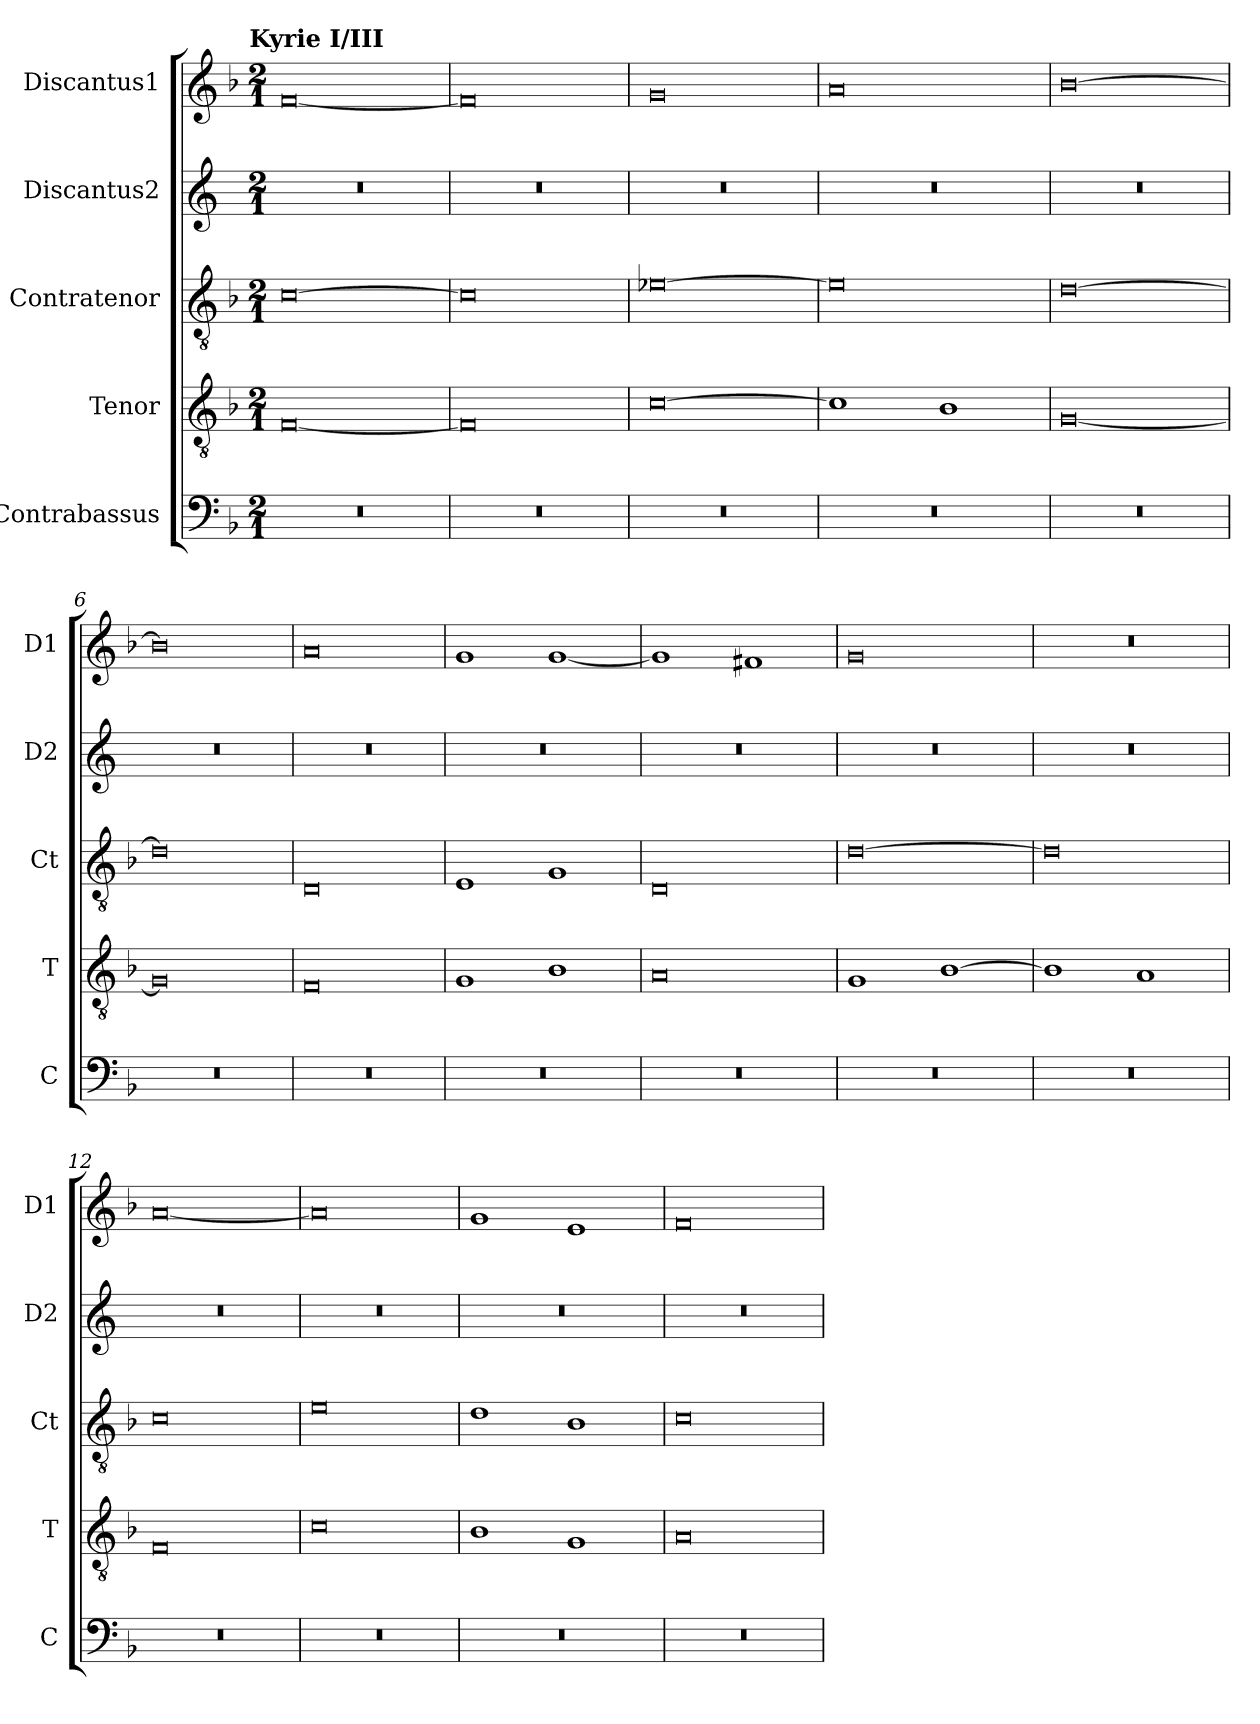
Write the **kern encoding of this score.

**kern	**kern	**kern	**kern	**kern
*part5	*part4	*part3	*part2	*part1
*staff5	*staff4	*staff3	*staff2	*staff1
*I"Contrabassus	*I"Tenor	*I"Contratenor	*I"Discantus2	*I"Discantus1
*I'C	*I'T	*I'Ct	*I'D2	*I'D1
*clefF4	*clefGv2	*clefGv2	*clefG2	*clefG2
*k[b-]	*k[b-]	*k[b-]	*k[]	*k[b-]
!!LO:TX:omd:t=Kyrie I/III
*M2/1	*M2/1	*M2/1	*M2/1	*M2/1
=1	=1	=1	=1	=1
0r	[0F	[0c	0r	[0f
=2	=2	=2	=2	=2
0r	0F]	0c]	0r	0f]
=3	=3	=3	=3	=3
0r	[0c	[0e-X	0r	0g
=4	=4	=4	=4	=4
0r	1c]	0e-]	0r	0a
.	1B-	.	.	.
=5	=5	=5	=5	=5
0r	[0G	[0d	0r	[0b-
=6	=6	=6	=6	=6
0r	0G]	0d]	0r	0b-]
=7	=7	=7	=7	=7
0r	0F	0D	0r	0a
=8	=8	=8	=8	=8
0r	1G	1E	0r	1g
.	1B-	1G	.	[1g
=9	=9	=9	=9	=9
0r	0A	0D	0r	1g]
.	.	.	.	1f#X
=10	=10	=10	=10	=10
0r	1G	[0d	0r	0g
.	[1B-	.	.	.
=11	=11	=11	=11	=11
0r	1B-]	0d]	0r	0r
.	1A	.	.	.
=12	=12	=12	=12	=12
0r	0F	0c	0r	[0a
=13	=13	=13	=13	=13
0r	0c	0e	0r	0a]
=14	=14	=14	=14	=14
0r	1B-	1d	0r	1g
.	1G	1B-	.	1e
=15	=15	=15	=15	=15
0r	0A	0c	0r	0f
=	=	=	=	=
*-	*-	*-	*-	*-
